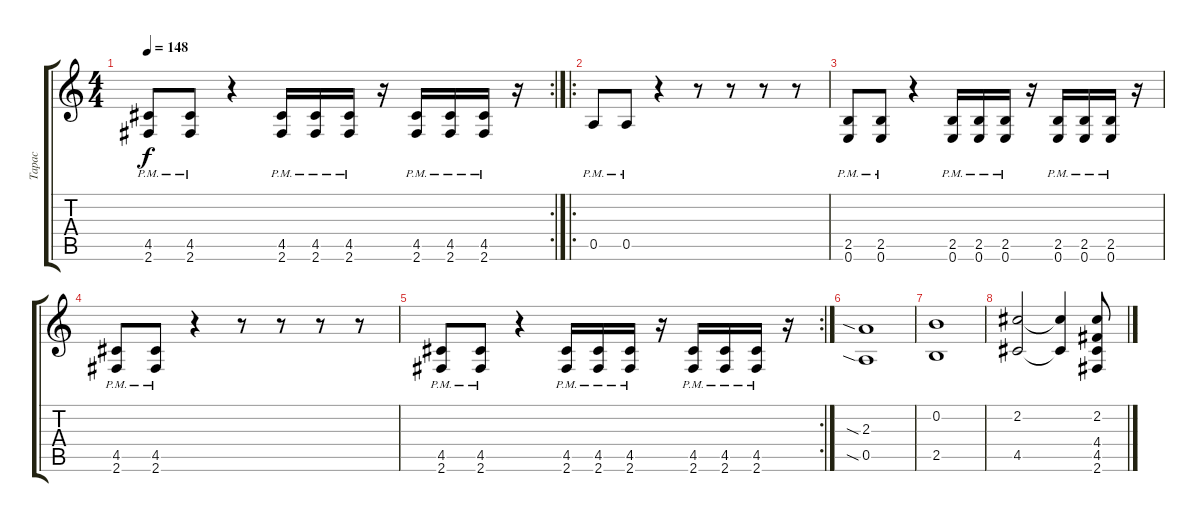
\track ("Тарас" "Тарас") {instrument distortionguitar}
\staff {score tabs}
\tuning (E4 B3 G3 D3 A2 E2) {hide}
\rc 2
\ts (4 4)
\tempo 148
\clef g2
\ks c
(4.5{pm} 2.6{pm}).8{dy f} (4.5{pm} 2.6{pm}).8 r.4 (4.5{pm} 2.6{pm}).16 (4.5{pm} 2.6{pm}).16 (4.5{pm} 2.6{pm}).16 r.16 (4.5{pm} 2.6{pm}).16 (4.5{pm} 2.6{pm}).16 (4.5{pm} 2.6{pm}).16 r.16 |
\ro
0.5{pm}.8 0.5{pm}.8 r.4 r.8 r.8 r.8 r.8 |
(2.5{pm} 0.6{pm}).8 (2.5{pm} 0.6{pm}).8 r.4 (2.5{pm} 0.6{pm}).16 (2.5{pm} 0.6{pm}).16 (2.5{pm} 0.6{pm}).16 r.16 (2.5{pm} 0.6{pm}).16 (2.5{pm} 0.6{pm}).16 (2.5{pm} 0.6{pm}).16 r.16 |
(4.5{pm} 2.6{pm}).8 (4.5{pm} 2.6{pm}).8 r.4 r.8 r.8 r.8 r.8 |
\rc 2
(4.5{pm} 2.6{pm}).8 (4.5{pm} 2.6{pm}).8 r.4 (4.5{pm} 2.6{pm}).16 (4.5{pm} 2.6{pm}).16 (4.5{pm} 2.6{pm}).16 r.16 (4.5{pm} 2.6{pm}).16 (4.5{pm} 2.6{pm}).16 (4.5{pm} 2.6{pm}).16 r.16 |
(2.3{sia} 0.5{sia}).1 |
(0.2 2.5).1 |
(2.2 4.5).2 (2.2{t} 4.5{t}).4 (2.2 4.4 4.5 2.6).8
